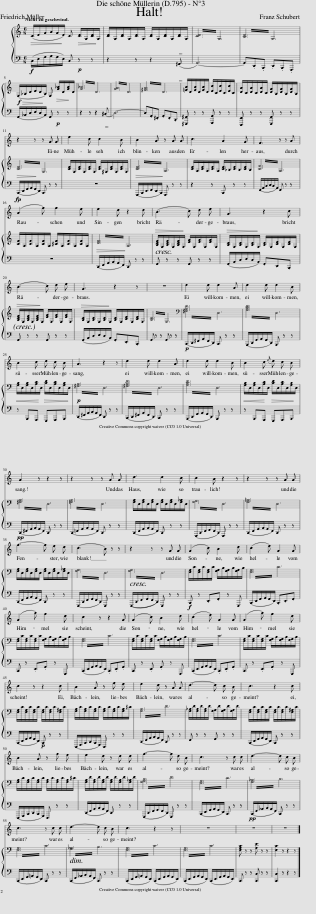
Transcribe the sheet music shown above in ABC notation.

X:1
%%score 1 { 2 | 3 }
L:1/8
Q:1/4=125
M:6/8
I:linebreak $
K:C
V:1 treble
V:2 treble
V:3 bass
V:1
 z6 | z6 | z6 | z6 |$ z6 | %5
 z6 | z6 | z6 | z6 | z6 |$ %10
 z2 z z!mp! G G | e2 c c2 B | B2 A z A A | c3 A2 G | F3 z z A |$ %15
 (A2 f) f2 e | e2 d z2 d | (B3 c) d e | G3 z2 c |$ (B3 c) d e | %20
 G3 z2 z | z6 | d2 d d2 A | d2 d d2 B |$ B2 c d c B | %25
 A3 z2 z | d2 d d2 A | d2 d d2 B | B2 c{e} d c B |$ A2 z z2 z | %30
 z2 z z A A | d3 d2 c | c2 B z2 z | z2 z z A A |$ f3- f e d | %35
 (c3 B) z z | z2 z z G G | (G2 c) B2 d | (c2 e) G2 G |$ (G2 g) f2 d | %40
 c2 z z2 G | (G2 c) B2 d | (c2 e) G2 G | (G2 g) f2 d |$ c2 z z2 c | %45
 B2 A z f e | e2 d z A A | d3- d c B | c3 z2 c |$ B2 A z f e | %50
 e2 d z d d | f3- f d B | c3 z c c | d3- d c B |$ c3 z c c | %55
 d3- d c B | c3 z2 z | z6 | z6 | z6 |] %60
V:2
!>(! (C/E/G/A/G/E/) C!>)!!>(! [CE]/G,/[CE]/!pp!G,/!>)! | [CE]/G,/[CE]/G,/[CE]/G,/ [CE]/G,/[CE]/G,/!>![CE]/!pp!G,/ | !//-![CD]3 G,3 | !//-![B,D]3 G,3 |$ (G,/_B,/D/E/D/B,/) G,!>(! [G_B]/D/[GB]/!pp!D/!>)! | %5
 !//-![G_B]3 D3 | !//-![GA]3 D3 | !//-![^FA]3 D3 | [=FB]/D/[FB]/D/[FB]/D/ [Ec]/C/[Ec]/C/[Ec]/C/ | [DA]/C/[DA]/C/[DA]/C/ [DG]/B,/[DG]/B,/[DG]/B,/ |$ %10
!f!!>(! !//-![CE]3 G,3!>)! | [CE]/G,/[CE]/G,/[CE]/G,/ [CE]/^G,/[CE]/G,/[CE]/G,/ |!>(! !//-![CE]3!>)! A,3 | [CE]/A,/[CE]/A,/[CE]/A,/ [CE]/_B,/[CE]/B,/[CE]/B,/ | !//-![CF]3 A,3 |$ %15
 [CF]/A,/[CF]/A,/[CF]/A,/ [^CF]/A,/[CF]/A,/[CF]/A,/ |!>(! !//-![DF]3!>)! A,3 |!p!!>(! [B,DF]/G,/[B,DF]/G,/[B,DF]/!pp!G,/!>)! [EG]/G,/[EG]/G,/[EG]/G,/ |!mp!!>(! [B,D]/G,/[B,D]/G,/[B,D]/!p!G,/!>)! [B,D]/G,/[CE]/G,/[CE]/G,/ |$!mf!!>(! [B,DF]/G,/[B,DF]/G,/[B,DF]/!mp!G,/!>)! [EG]/G,/[EG]/G,/[EG]/G,/ | %20
!mf!!>(! [B,D]/G,/[B,D]/G,/[B,D]/G,/!>)!!mp! [B,D]/G,/[CE]/G,/[CE]/G,/ | !//-![B,D]3 G,3 |[K:bass] !//-![^F,A,D]3 D,3 | !//-![G,B,D]3 D,3 |$!<(! [G,B,]/D,/[G,B,]/D,/[A,C]/D,/!<)!!>(! [B,D]/D,/[A,C]/D,/[G,B,]/D,/!>)! | %25
 !//-![^F,A,]3 D,3 | !//-![^F,A,D]3 D,3 | !//-![G,B,D]3 D,3 |!<(! [G,B,]/D,/[G,B,]/D,/[A,C]/D,/!<)!!>(! [B,D]/D,/[A,C]/D,/[G,B,]/!>)!D,/ |$ !//-![^F,A,]3 D,3 | %30
 !//-![=F,A,]3 D,3 | [F,A,]/D,/[F,A,]/D,/[F,A,]/D,/ [F,A,]/D,/[F,A,]/D,/[F,_A,]/D,/ | !//-![F,G,]3 D,3 | !//-![F,=A,]3 D,3 |$ [F,A,]/D,/[F,A,]/D,/[F,A,]/D,/ [F,A,]/D,/[F,A,]/D,/[F,_A,]/D,/ | %35
 !//-![F,G,]3 D,3 | !//-![F,G,]3 D,3 | [E,G,]/C/[E,G,]/C/[E,G,]/C/ [F,G,]/B,/[F,G,]/B,/[F,G,]/B,/ | !//-![E,G,]3 C3 |$ [E,G,]/C/[E,G,]/C/[E,G,]/C/ [F,G,]/B,/[F,G,]/B,/[F,G,]/B,/ | %40
 !//-![E,G,]3 C3 | [E,G,]/C/[E,G,]/C/[E,G,]/C/ [F,G,]/B,/[F,G,]/B,/[F,G,]/B,/ | !//-![E,G,]3 C3 | [E,G,]/C/[E,G,]/C/[E,G,]/C/ [F,G,]/B,/[F,G,]/B,/[F,G,]/B,/ |$ [E,G,]/C/[E,G,]/C/[E,G,]/C/ [E,G,]/C/[E,G,]/C/[E,^G,]/C/ | %45
 [F,A,]/C/[F,A,]/C/[F,A,]/C/ [F,A,]/C/[F,A,]/C/[F,A,]/^C/ | !//-![F,A,]3 D3 | [F,_A,]/D/[F,A,]/D/[F,A,]/D/ [F,G,]/D/[F,G,]/D/[F,G,]/D/ | [E,G,]/C/[E,G,]/C/[E,G,]/C/ [E,G,]/C/[E,G,]/C/[E,^G,]/C/ |$ [F,A,]/C/[F,A,]/C/[F,A,]/C/ [F,A,]/C/[F,A,]/C/[F,A,]/^C/ | %50
 [F,A,]/D/[F,A,]/D/[F,A,]/D/ [F,A,]/D/[F,A,]/D/[F,_A,]/D/ | !//-![F,G,B,]3 D3 | !//-![E,G,]3 C3 | !//-![F,_A,]3 B,3 |$ !//-![E,G,]3 C3 | %55
 !//-![F,_A,]3 B,3 | !//-![E,G,]3 C3 | !//-![E,G,]3 C3 | [E,G,C] z z [G,E] z z | [E,C]2 z z2 z |] %60
V:3
!f! (C,/E,/G,/A,/G,/E,/) C,!p! z z | z2 z z2!p! (!>!^F,, | G,,6-) | G,,.D,,.B,,, .D,,.B,,,.G,,, |$!f!!>(! (G,,/_B,,/D,/E,/D,/B,,/)!>)! G,,!p! z z | %5
 z2 z z2!p! (!>!^C, |!pp! D,6-) | D,.A,,.^F,, .A,,.F,,.D,, | [^G,,,^G,,] z z [A,,,A,,] z z | [F,,,F,,] z z [G,,,G,,] z z |$ %10
 (C,,/E,,/G,,/A,,/G,,/E,,/) C,,!p! z z | z6 | (A,,,/C,,/E,,/F,,/E,,/C,,/)!pp! A,,, z z | z2 z C,, z z | (F,,/A,,/C,/D,/C,/A,,/) F,, z z |$ %15
 z6 |!p! (D,,/F,,/A,,/B,,/A,,/F,,/)!pp! D,, z z |!pp! G,, z z G,, z z | (G,,/B,,/D,/E,/D,/B,,/) .G,,.E,,.C,, |$ G,, z z G,, z z | %20
 (G,,/B,,/D,/E,/D,/B,,/) .G,,.E,,.C,, | G,, z z!mf! G,, z z |!p! (C,,/D,,/^F,,/A,,/F,,/D,,/) C,, z z | (B,,,/D,,/G,,/A,,/G,,/D,,/) B,,, z z |$ z B,,,A,,,!mf! G,,,A,,,B,,, | %25
!p! (D,,/^F,,/A,,/B,,/A,,/F,,/) D,, z z | (C,,/D,,/^F,,/A,,/F,,/D,,/) C,, z z | (B,,,/D,,/G,,/A,,/G,,/D,,/) B,,, z z | z B,,,A,,,!mf! G,,,A,,,B,,, |$!pp! (D,,/^F,,/A,,/B,,/A,,/F,,/) D,, z z | %30
 (D,,/=F,,/A,,/B,,/A,,/F,,/) D,, z z | (D,,/F,,/A,,/B,,/A,,/F,,/) D,, z z | (G,,,/D,,/F,,/G,,/F,,/D,,/) G,,, z z | (D,,/F,,/A,,/B,,/A,,/F,,/) D,, z z |$ (D,,/F,,/A,,/B,,/A,,/F,,/) D,, z z | %35
 (G,,,/D,,/F,,/G,,/F,,/D,,/) G,,, z z |!<(! ((G,,,/D,,/F,,/G,,/F,,/D,,/)) G,,, z z!<)! |!f! C,, z .E,,.G,, z G,,, | (C,,/E,,/G,,/A,,/G,,/E,,/) .C,,.E,,.G,, |$ C,, z .E,,.G,, z G,,, | %40
 (C,,/E,,/G,,/A,,/G,,/E,,/) .C,,.E,,.G,, | C,, z .E,, .G,, z G,,, | (C,,/E,,/G,,/A,,/G,,/E,,/) .C,,.E,,.G,, | C,, z .E,,.G,, z G,,, |$ (C,,/E,,/G,,/A,,/G,,/E,,/)!p! C,, z z | %45
 (F,,,/A,,,/C,,/D,,/C,,/A,,,/) F,,, z z | (D,,/F,,/A,,/B,,/A,,/F,,/) D,, z z | F,, z z G,, z z | (C,,/E,,/G,,/A,,/G,,/E,,/) C,, z z |$ (F,,,/A,,,/C,,/D,,/C,,/A,,,/) F,,, z z | %50
 (D,,/F,,/A,,/B,,/A,,/F,,/) D,, z z | (G,,,/D,,/F,,/G,,/F,,/D,,/) G,,, z z | (C,,/E,,/G,,/A,,/G,,/E,,/) C,, z z |!pp! (C,,/F,,/_A,,/B,,/A,,/F,,/) C,, z z |$ (C,,/E,,/G,,/=A,,/G,,/E,,/) C,, z z | %55
 (C,,/F,,/_A,,/B,,/A,,/F,,/) C,, z z | (C,,/E,,/G,,/=A,,/G,,/E,,/) (C,,/E,,/G,,/A,,/G,,/E,,/) | (C,,/E,,/G,,/A,,/G,,/E,,/) (C,,/E,,/G,,/A,,/G,,/E,,/) | C,, z z [C,,C,] z z | [C,,C,]2 z z2!ppp! z |] %60
